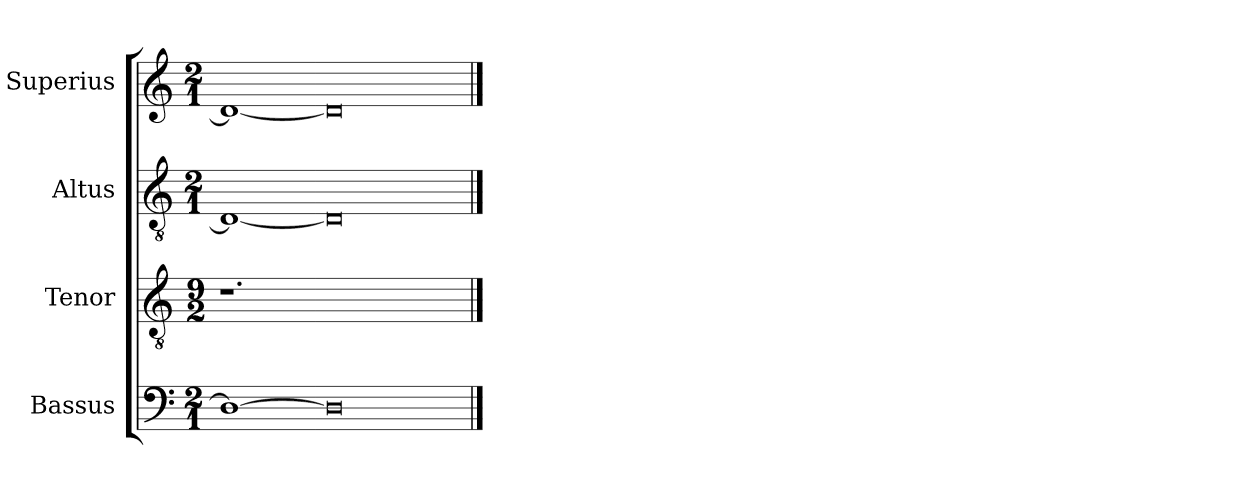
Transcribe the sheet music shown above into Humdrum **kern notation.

**kern	**kern	**kern	**kern
*part4	*part3	*part2	*part1
*staff4	*staff3	*staff2	*staff1
*I"Bassus	*I"Tenor	*I"Altus	*I"Superius
*I'B	*I'T	*I'A	*I'S
*clefF4	*clefGv2	*clefGv2	*clefG2
*k[]	*k[]	*k[]	*k[]
*M2/1	*M9/2	*M2/1	*M2/1
=	=	=	=
!	!LO:N:vis=1.	!	!
1D_	1r	1D_	1d_
=-	=-	=-	=-
0D]	0ryy	0D]	0d]
==	==	==	==
*-	*-	*-	*-
